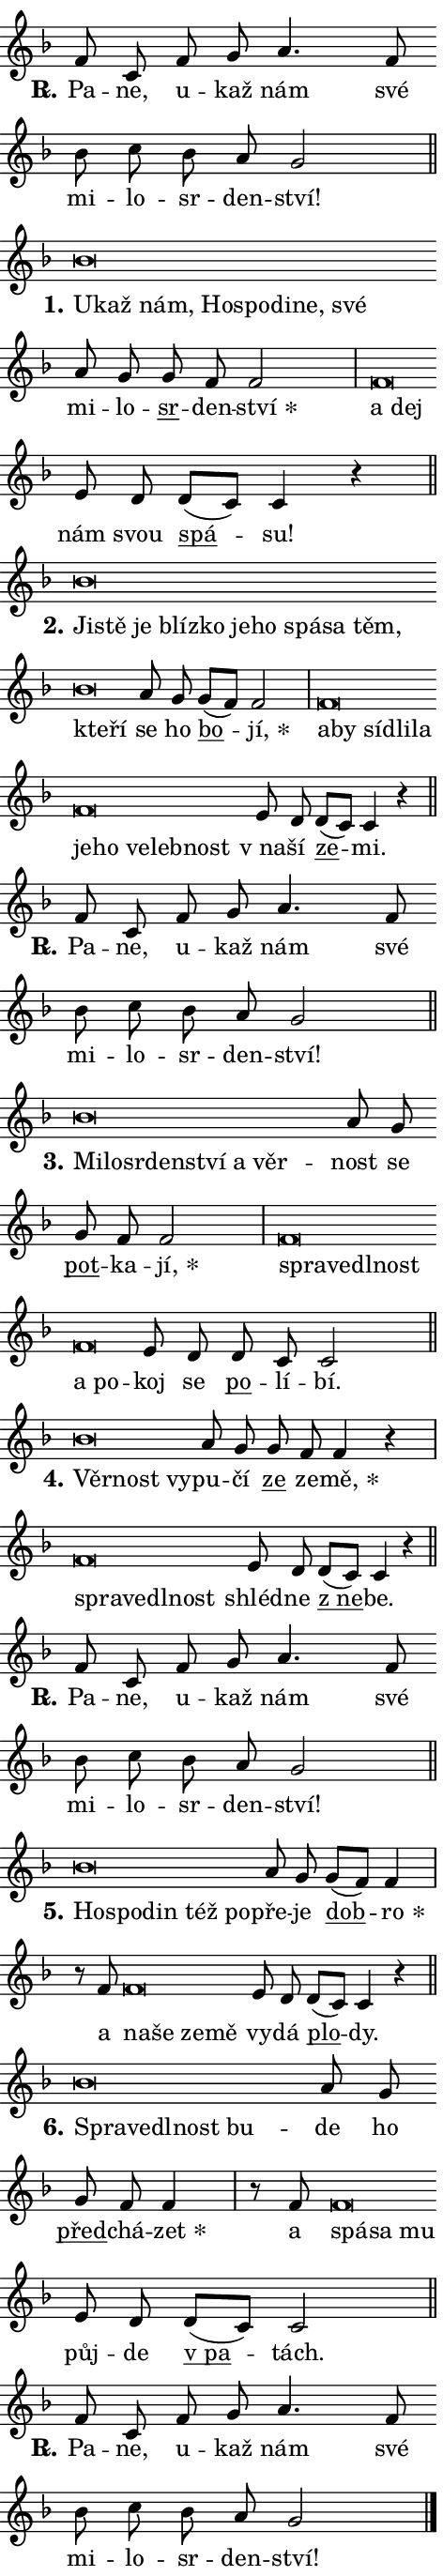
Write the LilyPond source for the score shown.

\version "2.24.0"
\header { tagline = "" }
\paper {
  indent = 0\cm
  top-margin = 0\cm
  right-margin = 0.13\cm % to fit lyric hyphens
  bottom-margin = 0\cm
  left-margin = 0\cm
  paper-width = 8\cm
  page-breaking = #ly:one-page-breaking
  system-system-spacing.basic-distance = #11
  score-system-spacing.basic-distance = #11
  ragged-last = ##f
}


%% Author: Thomas Morley
%% https://lists.gnu.org/archive/html/lilypond-user/2020-05/msg00002.html
#(define (line-position grob)
"Returns position of @var[grob} in current system:
   @code{'start}, if at first time-step
   @code{'end}, if at last time-step
   @code{'middle} otherwise
"
  (let* ((col (ly:item-get-column grob))
         (ln (ly:grob-object col 'left-neighbor))
         (rn (ly:grob-object col 'right-neighbor))
         (col-to-check-left (if (ly:grob? ln) ln col))
         (col-to-check-right (if (ly:grob? rn) rn col))
         (break-dir-left
           (and
             (ly:grob-property col-to-check-left 'non-musical #f)
             (ly:item-break-dir col-to-check-left)))
         (break-dir-right
           (and
             (ly:grob-property col-to-check-right 'non-musical #f)
             (ly:item-break-dir col-to-check-right))))
        (cond ((eqv? 1 break-dir-left) 'start)
              ((eqv? -1 break-dir-right) 'end)
              (else 'middle))))

#(define (tranparent-at-line-position vctor)
  (lambda (grob)
  "Relying on @code{line-position} select the relevant enry from @var{vctor}.
Used to determine transparency,"
    (case (line-position grob)
      ((end) (not (vector-ref vctor 0)))
      ((middle) (not (vector-ref vctor 1)))
      ((start) (not (vector-ref vctor 2))))))

noteHeadBreakVisibility =
#(define-music-function (break-visibility)(vector?)
"Makes @code{NoteHead}s transparent relying on @var{break-visibility}"
#{
  \override NoteHead.transparent =
    #(tranparent-at-line-position break-visibility)
#})

#(define delete-ledgers-for-transparent-note-heads
  (lambda (grob)
    "Reads whether a @code{NoteHead} is transparent.
If so this @code{NoteHead} is removed from @code{'note-heads} from
@var{grob}, which is supposed to be @code{LedgerLineSpanner}.
As a result ledgers are not printed for this @code{NoteHead}"
    (let* ((nhds-array (ly:grob-object grob 'note-heads))
           (nhds-list
             (if (ly:grob-array? nhds-array)
                 (ly:grob-array->list nhds-array)
                 '()))
           ;; Relies on the transparent-property being done before
           ;; Staff.LedgerLineSpanner.after-line-breaking is executed.
           ;; This is fragile ...
           (to-keep
             (remove
               (lambda (nhd)
                 (ly:grob-property nhd 'transparent #f))
               nhds-list)))
      ;; TODO find a better method to iterate over grob-arrays, similiar
      ;; to filter/remove etc for lists
      ;; For now rebuilt from scratch
      (set! (ly:grob-object grob 'note-heads)  '())
      (for-each
        (lambda (nhd)
          (ly:pointer-group-interface::add-grob grob 'note-heads nhd))
        to-keep))))

squashNotes = {
  \override NoteHead.X-extent = #'(-0.2 . 0.2)
  \override NoteHead.Y-extent = #'(-0.75 . 0)
  \override NoteHead.stencil =
    #(lambda (grob)
       (let ((pos (ly:grob-property grob 'staff-position)))
         (begin
           (if (< pos -7) (display "ERROR: Lower brevis then expected\n") (display ""))
           (if (<= pos -6) ly:text-interface::print ly:note-head::print))))
}
unSquashNotes = {
  \revert NoteHead.X-extent
  \revert NoteHead.Y-extent
  \revert NoteHead.stencil
}

hideNotes = \noteHeadBreakVisibility #begin-of-line-visible
unHideNotes = \noteHeadBreakVisibility #all-visible

% work-around for resetting accidentals
% https://lilypond.org/doc/v2.23/Documentation/notation/displaying-rhythms#unmetered-music
cadenzaMeasure = {
  \cadenzaOff
  \partial 1024 s1024
  \cadenzaOn
}

#(define-markup-command (accent layout props text) (markup?)
  "Underline accented syllable"
  (interpret-markup layout props
    #{\markup \override #'(offset . 4.3) \underline { #text }#}))

responsum = \markup \concat {
  "R" \hspace #-1.05 \path #0.1 #'((moveto 0 0.07) (lineto 0.9 0.8)) \hspace #0.05 "."
}

spaceSize = #0.6828661417322834 % exact space size for TeX Gyre Schola

\layout {
  \context {
    \Staff
    \remove "Time_signature_engraver"
    \override LedgerLineSpanner.after-line-breaking = #delete-ledgers-for-transparent-note-heads
  }
  \context {
    \Lyrics {
      \override LyricSpace.minimum-distance = \spaceSize
      \override LyricText.font-name = #"TeX Gyre Schola"
      \override LyricText.font-size = 1
      \override StanzaNumber.font-name = #"TeX Gyre Schola Bold"
      \override StanzaNumber.font-size = 1
    }
  }
  \context {
    \Score 
    \override NoteHead.text =
      #(lambda (grob) 
        (let ((pos (ly:grob-property grob 'staff-position)))
          #{\markup {
            \combine
              \halign #-0.55 \raise #(if (= pos -6) 0 0.5) \override #'(thickness . 2) \draw-line #'(3.2 . 0)
              \musicglyph "noteheads.sM1"
          }#}))
  }
}

% magnetic-lyrics.ily
%
%   written by
%     Jean Abou Samra <jean@abou-samra.fr>
%     Werner Lemberg <wl@gnu.org>
%
%   adapted by
%     Jiri Hon <jiri.hon@gmail.com>
%
% Version 2022-Apr-15

% https://www.mail-archive.com/lilypond-user@gnu.org/msg149350.html

#(define (Left_hyphen_pointer_engraver context)
   "Collect syllable-hyphen-syllable occurrences in lyrics and store
them in properties.  This engraver only looks to the left.  For
example, if the lyrics input is @code{foo -- bar}, it does the
following.

@itemize @bullet
@item
Set the @code{text} property of the @code{LyricHyphen} grob between
@q{foo} and @q{bar} to @code{foo}.

@item
Set the @code{left-hyphen} property of the @code{LyricText} grob with
text @q{foo} to the @code{LyricHyphen} grob between @q{foo} and
@q{bar}.
@end itemize

Use this auxiliary engraver in combination with the
@code{lyric-@/text::@/apply-@/magnetic-@/offset!} hook."
   (let ((hyphen #f)
         (text #f))
     (make-engraver
      (acknowledgers
       ((lyric-syllable-interface engraver grob source-engraver)
        (set! text grob)))
      (end-acknowledgers
       ((lyric-hyphen-interface engraver grob source-engraver)
        ;(when (not (grob::has-interface grob 'lyric-space-interface))
          (set! hyphen grob)));)
      ((stop-translation-timestep engraver)
       (when (and text hyphen)
         (ly:grob-set-object! text 'left-hyphen hyphen))
       (set! text #f)
       (set! hyphen #f)))))

#(define (lyric-text::apply-magnetic-offset! grob)
   "If the space between two syllables is less than the value in
property @code{LyricText@/.details@/.squash-threshold}, move the right
syllable to the left so that it gets concatenated with the left
syllable.

Use this function as a hook for
@code{LyricText@/.after-@/line-@/breaking} if the
@code{Left_@/hyphen_@/pointer_@/engraver} is active."
   (let ((hyphen (ly:grob-object grob 'left-hyphen #f)))
     (when hyphen
       (let ((left-text (ly:spanner-bound hyphen LEFT)))
         (when (grob::has-interface left-text 'lyric-syllable-interface)
           (let* ((common (ly:grob-common-refpoint grob left-text X))
                  (this-x-ext (ly:grob-extent grob common X))
                  (left-x-ext
                   (begin
                     ;; Trigger magnetism for left-text.
                     (ly:grob-property left-text 'after-line-breaking)
                     (ly:grob-extent left-text common X)))
                  ;; `delta` is the gap width between two syllables.
                  (delta (- (interval-start this-x-ext)
                            (interval-end left-x-ext)))
                  (details (ly:grob-property grob 'details))
                  (threshold (assoc-get 'squash-threshold details 0.2)))
             (when (< delta threshold)
               (let* (;; We have to manipulate the input text so that
                      ;; ligatures crossing syllable boundaries are not
                      ;; disabled.  For languages based on the Latin
                      ;; script this is essentially a beautification.
                      ;; However, for non-Western scripts it can be a
                      ;; necessity.
                      (lt (ly:grob-property left-text 'text))
                      (rt (ly:grob-property grob 'text))
                      (is-space (grob::has-interface hyphen 'lyric-space-interface))
                      (space (if is-space " " ""))
                      (extra-delta (if is-space spaceSize 0))
                      ;; Append new syllable.
                      (ltrt-space (if (and (string? lt) (string? rt))
                                (string-append lt space rt)
                                (make-concat-markup (list lt space rt))))
                      ;; Right-align `ltrt` to the right side.
                      (ltrt-space-markup (grob-interpret-markup
                               grob
                               (make-translate-markup
                                (cons (interval-length this-x-ext) 0)
                                (make-right-align-markup ltrt-space)))))
                 (begin
                   ;; Don't print `left-text`.
                   (ly:grob-set-property! left-text 'stencil #f)
                   ;; Set text and stencil (which holds all collected
                   ;; syllables so far) and shift it to the left.
                   (ly:grob-set-property! grob 'text ltrt-space)
                   (ly:grob-set-property! grob 'stencil ltrt-space-markup)
                   (ly:grob-translate-axis! grob (- (- delta extra-delta)) X))))))))))


#(define (lyric-hyphen::displace-bounds-first grob)
   ;; Make very sure this callback isn't triggered too early.
   (let ((left (ly:spanner-bound grob LEFT))
         (right (ly:spanner-bound grob RIGHT)))
     (ly:grob-property left 'after-line-breaking)
     (ly:grob-property right 'after-line-breaking)
     (ly:lyric-hyphen::print grob)))

squashThreshold = #0.4

\layout {
  \context {
    \Lyrics
    \consists #Left_hyphen_pointer_engraver
    \override LyricText.after-line-breaking =
      #lyric-text::apply-magnetic-offset!
    \override LyricHyphen.stencil = #lyric-hyphen::displace-bounds-first
    \override LyricText.details.squash-threshold = \squashThreshold
    \override LyricHyphen.minimum-distance = 0
    \override LyricHyphen.minimum-length = \squashThreshold
  }
}

squashText = \override LyricText.details.squash-threshold = 9999
unSquashText = \override LyricText.details.squash-threshold = \squashThreshold

leftText = \override LyricText.self-alignment-X = #LEFT
unLeftText = \revert LyricText.self-alignment-X

starOffset = #(lambda (grob) 
                (let ((x_offset (ly:self-alignment-interface::aligned-on-x-parent grob)))
                  (if (= x_offset 0) 0 (+ x_offset 1.2))))

star = #(define-music-function (syllable)(string?)
"Append star separator at the end of a syllable"
#{
  \once \override LyricText.X-offset = #starOffset
  \lyricmode { \markup {
    #syllable
    \override #'((font-name . "TeX Gyre Schola Bold")) \hspace #0.2 \lower #0.65 \larger "*"
  } }
#})

starAccent = #(define-music-function (syllable)(string?)
"Append star separator at the end of a syllable and make accent"
#{
  \once \override LyricText.X-offset = #starOffset
  \lyricmode { \markup {
    \accent #syllable
    \override #'((font-name . "TeX Gyre Schola Bold")) \hspace #0.2 \lower #0.65 \larger "*"
  } }
#})

breath = #(define-music-function (syllable)(string?)
"Append breathing indicator at the end of a syllable"
#{
  \lyricmode { \markup { #syllable "+" } }
#})

optionalBreath = #(define-music-function (syllable)(string?)
"Append optional breathing indicator at the end of a syllable"
#{
  \lyricmode { \markup { #syllable "(+)" } }
#})


\score {
    <<
        \new Voice = "melody" { \cadenzaOn \key f \major \relative { f'8 c f g a4. f8 \bar "" bes c bes a g2 \cadenzaMeasure \bar "||" \break } }
        \new Lyrics \lyricsto "melody" { \lyricmode { \set stanza = \responsum
Pa -- ne, u -- kaž nám své mi -- lo -- sr -- den -- ství! } }
    >>
    \layout {}
}

\score {
    <<
        \new Voice = "melody" { \cadenzaOn \key f \major \relative { \squashNotes bes'\breve*1/16 \hideNotes \breve*1/16 \bar "" \breve*1/16 \bar "" \breve*1/16 \bar "" \breve*1/16 \bar "" \breve*1/16 \bar "" \breve*1/16 \breve*1/16 \bar "" \unHideNotes \unSquashNotes a8 g \bar "" g f f2 \cadenzaMeasure \bar "|" \squashNotes f\breve*1/16 \hideNotes \breve*1/16 \bar "" \unHideNotes \unSquashNotes e8 d \bar "" d[( c)] c4 r \cadenzaMeasure \bar "||" \break } }
        \new Lyrics \lyricsto "melody" { \lyricmode { \set stanza = "1."
\leftText U -- \squashText kaž nám, Ho -- spo -- di -- ne, své \unLeftText \unSquashText mi -- lo -- \markup \accent sr -- den -- \star ství \leftText a \squashText dej \unLeftText \unSquashText nám svou \markup \accent spá -- su! } }
    >>
    \layout {}
}

\score {
    <<
        \new Voice = "melody" { \cadenzaOn \key f \major \relative { \squashNotes bes'\breve*1/16 \hideNotes \breve*1/16 \bar "" \breve*1/16 \bar "" \breve*1/16 \bar "" \breve*1/16 \bar "" \breve*1/16 \bar "" \breve*1/16 \bar "" \breve*1/16 \bar "" \breve*1/16 \bar "" \breve*1/16 \bar "" \breve*1/16 \breve*1/16 \bar "" \unHideNotes \unSquashNotes a8 g \bar "" g[( f)] f2 \cadenzaMeasure \bar "|" \squashNotes f\breve*1/16 \hideNotes \breve*1/16 \bar "" \breve*1/16 \bar "" \breve*1/16 \bar "" \breve*1/16 \bar "" \breve*1/16 \bar "" \breve*1/16 \bar "" \breve*1/16 \bar "" \breve*1/16 \breve*1/16 \bar "" \unHideNotes \unSquashNotes e8 d \bar "" d[( c)] c4 r \cadenzaMeasure \bar "||" \break } }
        \new Lyrics \lyricsto "melody" { \lyricmode { \set stanza = "2."
\leftText Ji -- \squashText stě je blíz -- ko je -- ho spá -- sa těm, kte -- ří \unLeftText \unSquashText se ho \markup \accent bo -- \star jí, \leftText a -- \squashText by sí -- dli -- la je -- ho ve -- leb -- nost \unLeftText \unSquashText "v na" -- ší \markup \accent ze -- mi. } }
    >>
    \layout {}
}

\score {
    <<
        \new Voice = "melody" { \cadenzaOn \key f \major \relative { f'8 c f g a4. f8 \bar "" bes c bes a g2 \cadenzaMeasure \bar "||" \break } }
        \new Lyrics \lyricsto "melody" { \lyricmode { \set stanza = \responsum
Pa -- ne, u -- kaž nám své mi -- lo -- sr -- den -- ství! } }
    >>
    \layout {}
}

\score {
    <<
        \new Voice = "melody" { \cadenzaOn \key f \major \relative { \squashNotes bes'\breve*1/16 \hideNotes \breve*1/16 \bar "" \breve*1/16 \bar "" \breve*1/16 \bar "" \breve*1/16 \bar "" \breve*1/16 \breve*1/16 \bar "" \unHideNotes \unSquashNotes a8 g \bar "" g f f2 \cadenzaMeasure \bar "|" \squashNotes f\breve*1/16 \hideNotes \breve*1/16 \bar "" \breve*1/16 \bar "" \breve*1/16 \bar "" \breve*1/16 \breve*1/16 \bar "" \unHideNotes \unSquashNotes e8 d \bar "" d c c2 \cadenzaMeasure \bar "||" \break } }
        \new Lyrics \lyricsto "melody" { \lyricmode { \set stanza = "3."
\leftText Mi -- \squashText lo -- sr -- den -- ství a věr -- \unLeftText \unSquashText nost se \markup \accent pot -- ka -- \star jí, \leftText spra -- \squashText ve -- dl -- nost a po -- \unLeftText \unSquashText koj se \markup \accent po -- lí -- bí. } }
    >>
    \layout {}
}

\score {
    <<
        \new Voice = "melody" { \cadenzaOn \key f \major \relative { \squashNotes bes'\breve*1/16 \hideNotes \breve*1/16 \breve*1/16 \bar "" \unHideNotes \unSquashNotes a8 g \bar "" g f f4 r \cadenzaMeasure \bar "|" \squashNotes f\breve*1/16 \hideNotes \breve*1/16 \bar "" \breve*1/16 \breve*1/16 \bar "" \unHideNotes \unSquashNotes e8 d \bar "" d[( c)] c4 r \cadenzaMeasure \bar "||" \break } }
        \new Lyrics \lyricsto "melody" { \lyricmode { \set stanza = "4."
\leftText Věr -- \squashText nost vy -- \unLeftText \unSquashText pu -- čí \markup \accent ze ze -- \star mě, \leftText spra -- \squashText ve -- dl -- nost \unLeftText \unSquashText shléd -- ne \markup \accent "z ne" -- be. } }
    >>
    \layout {}
}

\score {
    <<
        \new Voice = "melody" { \cadenzaOn \key f \major \relative { f'8 c f g a4. f8 \bar "" bes c bes a g2 \cadenzaMeasure \bar "||" \break } }
        \new Lyrics \lyricsto "melody" { \lyricmode { \set stanza = \responsum
Pa -- ne, u -- kaž nám své mi -- lo -- sr -- den -- ství! } }
    >>
    \layout {}
}

\score {
    <<
        \new Voice = "melody" { \cadenzaOn \key f \major \relative { \squashNotes bes'\breve*1/16 \hideNotes \breve*1/16 \bar "" \breve*1/16 \bar "" \breve*1/16 \breve*1/16 \bar "" \unHideNotes \unSquashNotes a8 g \bar "" g[( f)] f4 \cadenzaMeasure \bar "|" r8 f8 \squashNotes f\breve*1/16 \hideNotes \breve*1/16 \bar "" \breve*1/16 \breve*1/16 \bar "" \unHideNotes \unSquashNotes e8 d \bar "" d[( c)] c4 r \cadenzaMeasure \bar "||" \break } }
        \new Lyrics \lyricsto "melody" { \lyricmode { \set stanza = "5."
\leftText Ho -- \squashText spo -- din též po -- \unLeftText \unSquashText pře -- je \markup \accent dob -- \star ro a \leftText na -- \squashText še ze -- mě \unLeftText \unSquashText vy -- dá \markup \accent plo -- dy. } }
    >>
    \layout {}
}

\score {
    <<
        \new Voice = "melody" { \cadenzaOn \key f \major \relative { \squashNotes bes'\breve*1/16 \hideNotes \breve*1/16 \bar "" \breve*1/16 \bar "" \breve*1/16 \breve*1/16 \bar "" \unHideNotes \unSquashNotes a8 g \bar "" g f f4 \cadenzaMeasure \bar "|" r8 f8 \squashNotes f\breve*1/16 \hideNotes \breve*1/16 \breve*1/16 \bar "" \unHideNotes \unSquashNotes e8 d \bar "" d[( c)] c2 \cadenzaMeasure \bar "||" \break } }
        \new Lyrics \lyricsto "melody" { \lyricmode { \set stanza = "6."
\leftText Spra -- \squashText ve -- dl -- nost bu -- \unLeftText \unSquashText de ho \markup \accent před -- chá -- \star zet a \leftText spá -- \squashText sa mu \unLeftText \unSquashText půj -- de \markup \accent "v pa" -- tách. } }
    >>
    \layout {}
}

\score {
    <<
        \new Voice = "melody" { \cadenzaOn \key f \major \relative { f'8 c f g a4. f8 \bar "" bes c bes a g2 \cadenzaMeasure \bar "||" \break } \bar "|." }
        \new Lyrics \lyricsto "melody" { \lyricmode { \set stanza = \responsum
Pa -- ne, u -- kaž nám své mi -- lo -- sr -- den -- ství! } }
    >>
    \layout {}
}
